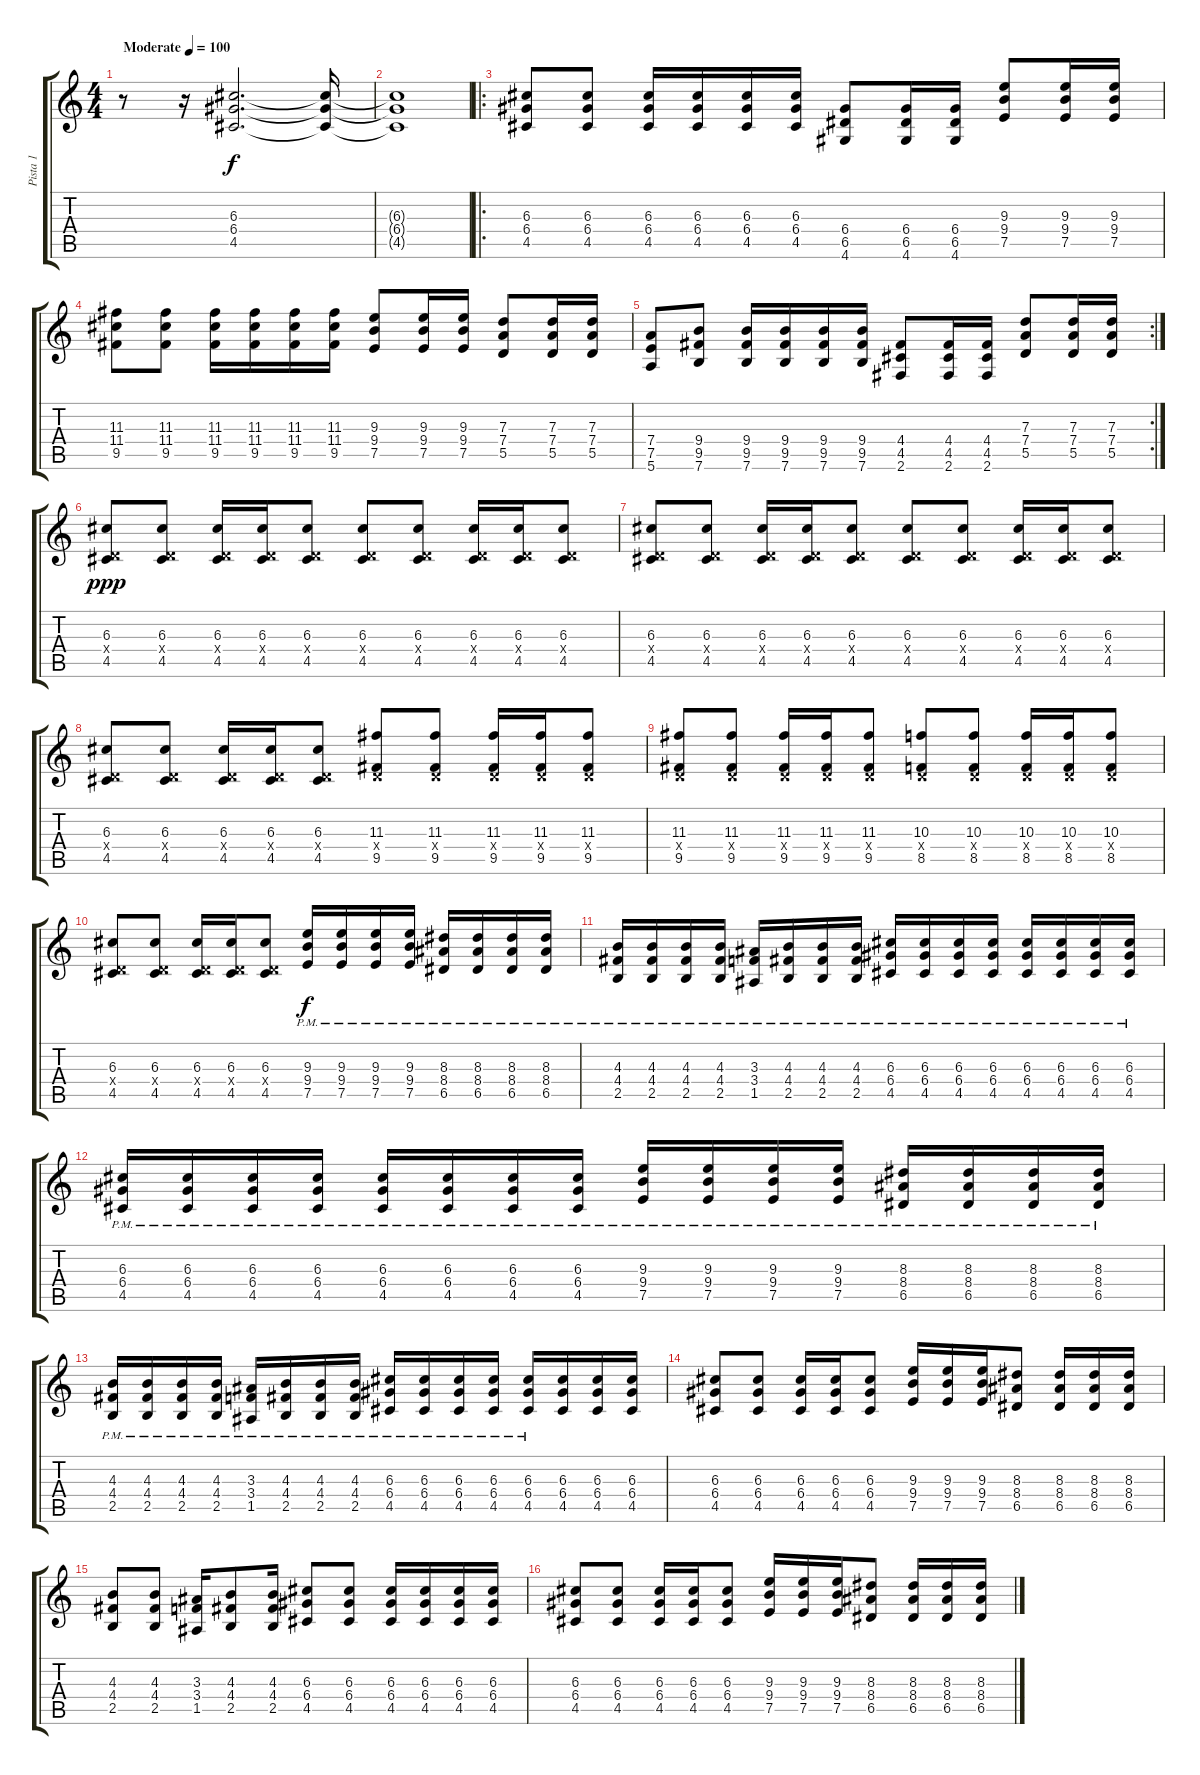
\track ("Pista 1" "Pista 1") {instrument distortionguitar}
\staff {score tabs}
\tuning (E4 B3 G3 D3 A2 E2) {hide}
\ts (4 4)
\tempo (100 "Moderate")
\clef g2
\ks c
r.8{dy f instrument distortionguitar} r.16 (6.3 6.4 4.5).2{d} (6.3{t} 6.4{t} 4.5{t}).16 |
(6.3{t} 6.4{t} 4.5{t}).1 |
\ro
(6.3 6.4 4.5).8 (6.3 6.4 4.5).8 (6.3 6.4 4.5).16 (6.3 6.4 4.5).16 (6.3 6.4 4.5).16 (6.3 6.4 4.5).16 (6.4 6.5 4.6).8 (6.4 6.5 4.6).16 (6.4 6.5 4.6).16 (9.3 9.4 7.5).8 (9.3 9.4 7.5).16 (9.3 9.4 7.5).16 |
(11.3 11.4 9.5).8 (11.3 11.4 9.5).8 (11.3 11.4 9.5).16 (11.3 11.4 9.5).16 (11.3 11.4 9.5).16 (11.3 11.4 9.5).16 (9.3 9.4 7.5).8 (9.3 9.4 7.5).16 (9.3 9.4 7.5).16 (7.3 7.4 5.5).8 (7.3 7.4 5.5).16 (7.3 7.4 5.5).16 |
\rc 2
(7.4 7.5 5.6).8 (9.4 9.5 7.6).8 (9.4 9.5 7.6).16 (9.4 9.5 7.6).16 (9.4 9.5 7.6).16 (9.4 9.5 7.6).16 (4.4 4.5 2.6).8 (4.4 4.5 2.6).16 (4.4 4.5 2.6).16 (7.3 7.4 5.5).8 (7.3 7.4 5.5).16 (7.3 7.4 5.5).16 |
(6.3 0.4{x} 4.5).8{dy ppp} (6.3 0.4{x} 4.5).8 (6.3 0.4{x} 4.5).16 (6.3 0.4{x} 4.5).16 (6.3 0.4{x} 4.5).8 (6.3 0.4{x} 4.5).8 (6.3 0.4{x} 4.5).8 (6.3 0.4{x} 4.5).16 (6.3 0.4{x} 4.5).16 (6.3 0.4{x} 4.5).8 |
(6.3 0.4{x} 4.5).8 (6.3 0.4{x} 4.5).8 (6.3 0.4{x} 4.5).16 (6.3 0.4{x} 4.5).16 (6.3 0.4{x} 4.5).8 (6.3 0.4{x} 4.5).8 (6.3 0.4{x} 4.5).8 (6.3 0.4{x} 4.5).16 (6.3 0.4{x} 4.5).16 (6.3 0.4{x} 4.5).8 |
(6.3 0.4{x} 4.5).8 (6.3 0.4{x} 4.5).8 (6.3 0.4{x} 4.5).16 (6.3 0.4{x} 4.5).16 (6.3 0.4{x} 4.5).8 (11.3 0.4{x} 9.5).8 (11.3 0.4{x} 9.5).8 (11.3 0.4{x} 9.5).16 (11.3 0.4{x} 9.5).16 (11.3 0.4{x} 9.5).8 |
(11.3 0.4{x} 9.5).8 (11.3 0.4{x} 9.5).8 (11.3 0.4{x} 9.5).16 (11.3 0.4{x} 9.5).16 (11.3 0.4{x} 9.5).8 (10.3 0.4{x} 8.5).8 (10.3 0.4{x} 8.5).8 (10.3 0.4{x} 8.5).16 (10.3 0.4{x} 8.5).16 (10.3 0.4{x} 8.5).8 |
(6.3 0.4{x} 4.5).8 (6.3 0.4{x} 4.5).8 (6.3 0.4{x} 4.5).16 (6.3 0.4{x} 4.5).16 (6.3 0.4{x} 4.5).8 (9.3{pm} 9.4{pm} 7.5{pm}).16{dy f} (9.3{pm} 9.4{pm} 7.5{pm}).16 (9.3{pm} 9.4{pm} 7.5{pm}).16 (9.3{pm} 9.4{pm} 7.5{pm}).16 (8.3{pm} 8.4{pm} 6.5{pm}).16 (8.3{pm} 8.4{pm} 6.5{pm}).16 (8.3{pm} 8.4{pm} 6.5{pm}).16 (8.3{pm} 8.4{pm} 6.5{pm}).16 |
(4.3{pm} 4.4{pm} 2.5{pm}).16 (4.3{pm} 4.4{pm} 2.5{pm}).16 (4.3{pm} 4.4{pm} 2.5{pm}).16 (4.3{pm} 4.4{pm} 2.5{pm}).16 (3.3{pm} 3.4{pm} 1.5{pm}).16 (4.3{pm} 4.4{pm} 2.5{pm}).16 (4.3{pm} 4.4{pm} 2.5{pm}).16 (4.3{pm} 4.4{pm} 2.5{pm}).16 (6.3{pm} 6.4{pm} 4.5{pm}).16 (6.3{pm} 6.4{pm} 4.5{pm}).16 (6.3{pm} 6.4{pm} 4.5{pm}).16 (6.3{pm} 6.4{pm} 4.5{pm}).16 (6.3{pm} 6.4{pm} 4.5{pm}).16 (6.3{pm} 6.4{pm} 4.5{pm}).16 (6.3{pm} 6.4{pm} 4.5{pm}).16 (6.3{pm} 6.4{pm} 4.5{pm}).16 |
(6.3{pm} 6.4{pm} 4.5{pm}).16 (6.3{pm} 6.4{pm} 4.5{pm}).16 (6.3{pm} 6.4{pm} 4.5{pm}).16 (6.3{pm} 6.4{pm} 4.5{pm}).16 (6.3{pm} 6.4{pm} 4.5{pm}).16 (6.3{pm} 6.4{pm} 4.5{pm}).16 (6.3{pm} 6.4{pm} 4.5{pm}).16 (6.3{pm} 6.4{pm} 4.5{pm}).16 (9.3{pm} 9.4{pm} 7.5{pm}).16 (9.3{pm} 9.4{pm} 7.5{pm}).16 (9.3{pm} 9.4{pm} 7.5{pm}).16 (9.3{pm} 9.4{pm} 7.5{pm}).16 (8.3{pm} 8.4{pm} 6.5{pm}).16 (8.3{pm} 8.4{pm} 6.5{pm}).16 (8.3{pm} 8.4{pm} 6.5{pm}).16 (8.3{pm} 8.4{pm} 6.5{pm}).16 |
(4.3{pm} 4.4{pm} 2.5{pm}).16 (4.3{pm} 4.4{pm} 2.5{pm}).16 (4.3{pm} 4.4{pm} 2.5{pm}).16 (4.3{pm} 4.4{pm} 2.5{pm}).16 (3.3{pm} 3.4{pm} 1.5{pm}).16 (4.3{pm} 4.4{pm} 2.5{pm}).16 (4.3{pm} 4.4{pm} 2.5{pm}).16 (4.3{pm} 4.4{pm} 2.5{pm}).16 (6.3{pm} 6.4{pm} 4.5{pm}).16 (6.3{pm} 6.4{pm} 4.5{pm}).16 (6.3{pm} 6.4{pm} 4.5{pm}).16 (6.3{pm} 6.4{pm} 4.5{pm}).16 (6.3{pm} 6.4{pm} 4.5{pm}).16 (6.3 6.4 4.5).16 (6.3 6.4 4.5).16 (6.3 6.4 4.5).16 |
(6.3 6.4 4.5).8 (6.3 6.4 4.5).8 (6.3 6.4 4.5).16 (6.3 6.4 4.5).16 (6.3 6.4 4.5).8 (9.3 9.4 7.5).16 (9.3 9.4 7.5).16 (9.3 9.4 7.5).16 (8.3 8.4 6.5).8 (8.3 8.4 6.5).16 (8.3 8.4 6.5).16 (8.3 8.4 6.5).16 |
(4.3 4.4 2.5).8 (4.3 4.4 2.5).8 (3.3 3.4 1.5).16 (4.3 4.4 2.5).8 (4.3 4.4 2.5).16 (6.3 6.4 4.5).8 (6.3 6.4 4.5).8 (6.3 6.4 4.5).16 (6.3 6.4 4.5).16 (6.3 6.4 4.5).16 (6.3 6.4 4.5).16 |
(6.3 6.4 4.5).8 (6.3 6.4 4.5).8 (6.3 6.4 4.5).16 (6.3 6.4 4.5).16 (6.3 6.4 4.5).8 (9.3 9.4 7.5).16 (9.3 9.4 7.5).16 (9.3 9.4 7.5).16 (8.3 8.4 6.5).8 (8.3 8.4 6.5).16 (8.3 8.4 6.5).16 (8.3 8.4 6.5).16
